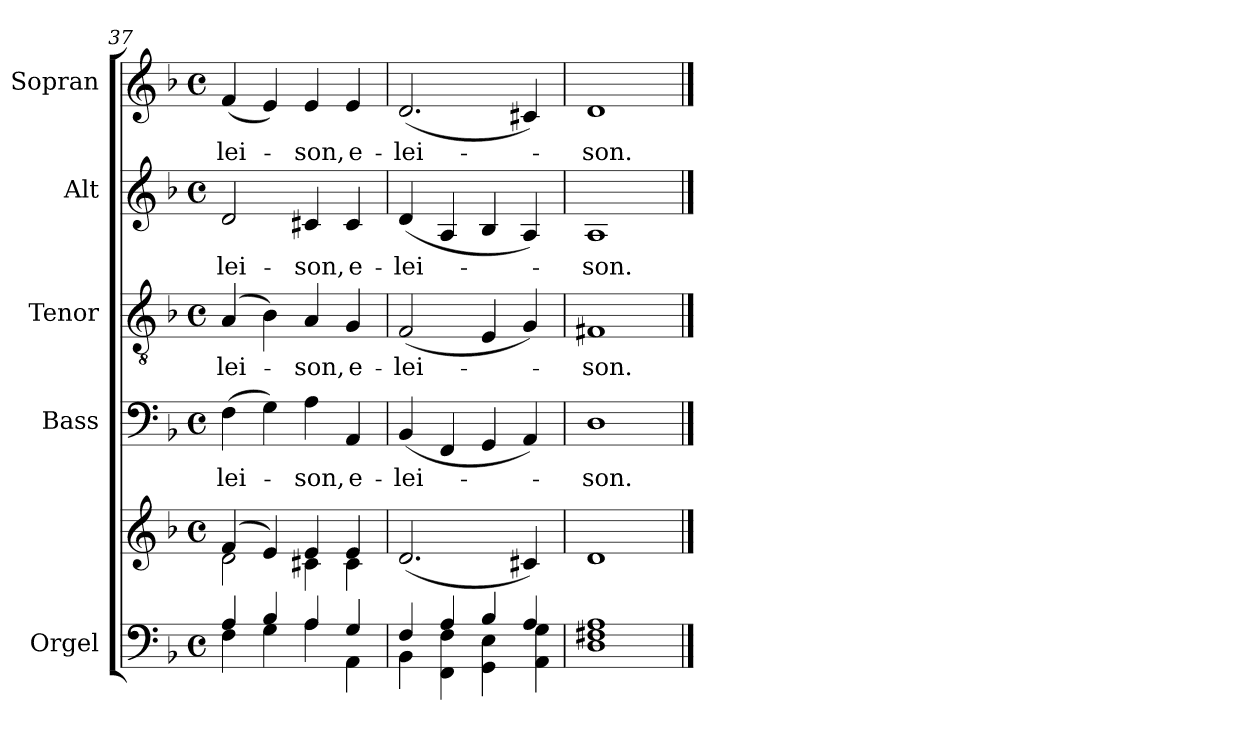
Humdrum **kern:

**kern	**kern	**kern	**text	**kern	**text	**kern	**text	**kern	**text
*part5	*part5	*part4	*part4	*part3	*part3	*part2	*part2	*part1	*part1
*staff6	*staff5	*staff4	*staff4	*staff3	*staff3	*staff2	*staff2	*staff1	*staff1
*I"Orgel	*	*I"Bass	*	*I"Tenor	*	*I"Alt	*	*I"Sopran	*
*I'Org.	*	*I'B.	*	*I'T.	*	*I'A.	*	*I'S.	*
*clefF4	*clefG2	*clefF4	*	*clefGv2	*	*clefG2	*	*clefG2	*
*k[b-]	*k[b-]	*k[b-]	*	*k[b-]	*	*k[b-]	*	*k[b-]	*
*F:	*F:	*F:	*	*F:	*	*F:	*	*F:	*
*M4/4	*M4/4	*M4/4	*	*M4/4	*	*M4/4	*	*M4/4	*
*met(c)	*met(c)	*met(c)	*	*met(c)	*	*met(c)	*	*met(c)	*
=37	=37	=37	=37	=37	=37	=37	=37	=37	=37
*^	*^	*	*	*	*	*	*	*	*
4A/	4F\	(4f/	2d\	(4F\	-lei-	(4A/	-lei-	2d/	-lei-	(4f/	-lei-
4B-/	4G\	4e/)	.	4G\)	.	4B-\)	.	.	.	4e/)	.
4A/	4A\	4e/	4c#X\	4A\	-son,	4A/	-son,	4c#X/	-son,	4e/	-son,
4G/	4AA\	4e/	4c#\	4AA/	e-	4G/	e-	4c#/	e-	4e/	e-
*	*	*v	*v	*	*	*	*	*	*	*	*
=38	=38	=38	=38	=38	=38	=38	=38	=38	=38	=38
4F/	4BB-\	(2.d/	(4BB-/	-lei-	(2F/	-lei-	(>4d/	-lei-	(2.d/	-lei-
4A/	4FF\ 4F\	.	4FF/	.	.	.	4A/	.	.	.
4B-/	4GG\ 4E\	.	4GG/	.	4E/	.	4B-/	.	.	.
4A/	4AA\ 4G\	4c#X/)	4AA/)	.	4G/)	.	4A/)	.	4c#X/)	.
*v	*v	*	*	*	*	*	*	*	*	*
=39	=39	=39	=39	=39	=39	=39	=39	=39	=39
1D 1F#X 1A	1d	1D	-son.	1F#X	-son.	1A	-son.	1d	-son.
==	==	==	==	==	==	==	==	==	==
*-	*-	*-	*-	*-	*-	*-	*-	*-	*-
